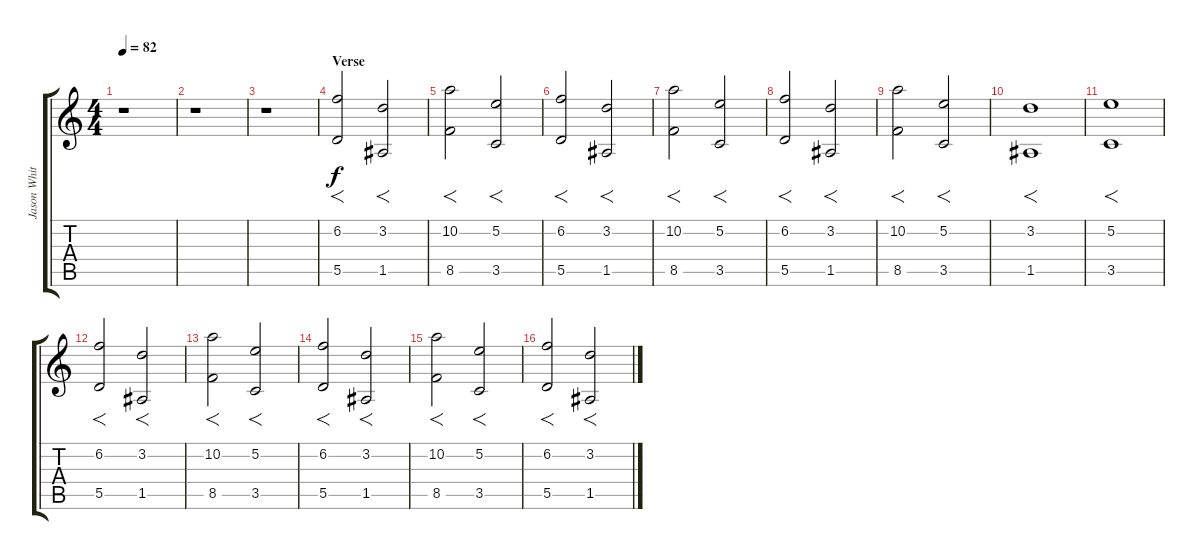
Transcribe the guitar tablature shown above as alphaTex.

\track ("Jason White (Tremolo Guitar)" "Jason Whit") {instrument overdrivenguitar}
\staff {score tabs}
\tuning (E4 B3 G3 D3 A2 E2) {hide}
\ts (4 4)
\tempo 82
\clef g2
\ks c
r.1{dy f} |
r.1 |
r.1 |
\section ("" "Verse ")
(6.2 5.5).2{f} (3.2 1.5).2{f} |
(10.2 8.5).2{f} (5.2 3.5).2{f} |
(6.2 5.5).2{f} (3.2 1.5).2{f} |
(10.2 8.5).2{f} (5.2 3.5).2{f} |
(6.2 5.5).2{f} (3.2 1.5).2{f} |
(10.2 8.5).2{f} (5.2 3.5).2{f} |
(3.2 1.5).1{f} |
(5.2 3.5).1{f} |
(6.2 5.5).2{f} (3.2 1.5).2{f} |
(10.2 8.5).2{f} (5.2 3.5).2{f} |
(6.2 5.5).2{f} (3.2 1.5).2{f} |
(10.2 8.5).2{f} (5.2 3.5).2{f} |
(6.2 5.5).2{f} (3.2 1.5).2{f}
